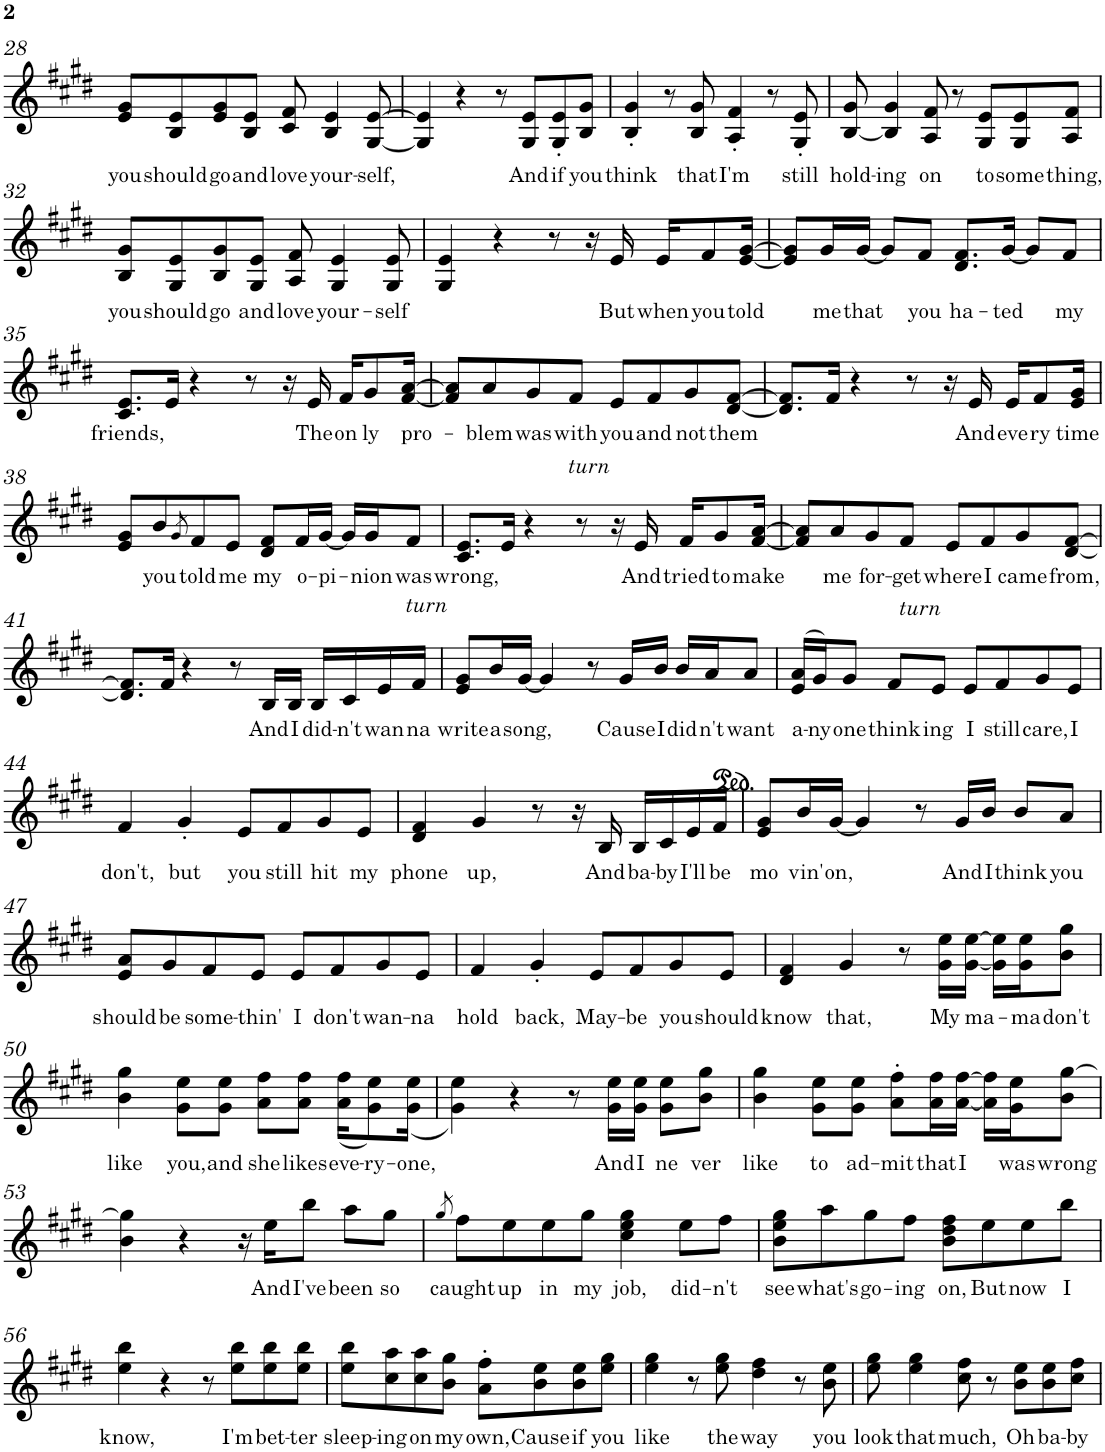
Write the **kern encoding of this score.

**kern	**text
*part1	*part1
*staff1	*staff1
*I"Piano	*
*I'Pno.	*
!!LO:PB:g=z
*clefG2	*
*k[f#c#g#d#]	*
*M4/4	*
=28	=28
!	!LO:LY:b
8e/ 8g#/L	you
!	!LO:LY:b
8B/ 8e/	should
!	!LO:LY:b
8e/ 8g#/	go
!	!LO:LY:b
8B/ 8e/J	and
!	!LO:LY:b
8c#/ 8f#/	love
!	!LO:LY:b
4B/ 4e/	your-
!	!LO:LY:b
[8G#/ [8e/	self,
=29	=29
4G#/] 4e/]	.
4r	.
8r	.
!	!LO:LY:b
8G#/ 8e/L	And
!	!LO:LY:b
8G#/' 8e/'	if
!	!LO:LY:b
8B/ 8g#/J	you
=30	=30
!	!LO:LY:b
4B/' 4g#/'	think
8r	.
!	!LO:LY:b
8B/ 8g#/	that
!	!LO:LY:b
4A/' 4f#/'	I'm
8r	.
!	!LO:LY:b
8G#/' 8e/'	still
=31	=31
!	!LO:LY:b
[8B/ 8g#/	hold-
!	!LO:LY:b
4B/] 4g#/	ing
!	!LO:LY:b
8A/ 8f#/	on
8r	.
!	!LO:LY:b
8G#/ 8e/L	to
!	!LO:LY:b
8G#/ 8e/	some
!	!LO:LY:b
8A/ 8f#/J	thing,
!!LO:LB:g=z
=32	=32
!	!LO:LY:b
8B/ 8g#/L	you
!	!LO:LY:b
8G#/ 8e/	should
!	!LO:LY:b
8B/ 8g#/	go
!	!LO:LY:b
8G#/ 8e/J	and
!	!LO:LY:b
8A/ 8f#/	love
!	!LO:LY:b
4G#/ 4e/	your-
!	!LO:LY:b
8G#/ 8e/	self
=33	=33
4G#/ 4e/	.
4r	.
8r	.
16r	.
!	!LO:LY:b
16e/	But
!	!LO:LY:b
16e/KL	when
!	!LO:LY:b
8f#/	you
!	!LO:LY:b
[16e/ [16g#/Jk	told
=34	=34
8e/] 8g#/]L	.
!	!LO:LY:b
16g#/L	me
!	!LO:LY:b
[16g#/JJ	that
8g#/L]	.
!	!LO:LY:b
8f#/J	you
!	!LO:LY:b
8.d#/ 8.f#/L	ha-
!	!LO:LY:b
[16g#/Jk	ted
8g#/L]	.
!	!LO:LY:b
8f#/J	my
!!LO:LB:g=z
=35	=35
!	!LO:LY:b
8.c#/ 8.e/L	friends,
16e/Jk	.
4r	.
8r	.
16r	.
!	!LO:LY:b
16e/	The
!	!LO:LY:b
16f#/KL	on
!	!LO:LY:b
8g#/	ly
!	!LO:LY:b
[16f#/ [16a/Jk	pro-
=36	=36
8f#/] 8a/]L	.
!	!LO:LY:b
8a/	blem
!	!LO:LY:b
8g#/	was
!LO:TX:b:i:t=turn	!
!	!LO:LY:b
8f#/J	with
!	!LO:LY:b
8e/L	you
!	!LO:LY:b
8f#/	and
!	!LO:LY:b
8g#/	not
!	!LO:LY:b
[8d#/ [8f#/J	them
=37	=37
8.d#/] 8.f#/]L	.
16f#/Jk	.
4r	.
8r	.
16r	.
!	!LO:LY:b
16e/	And
!	!LO:LY:b
16e/KL	eve
!	!LO:LY:b
8f#/	ry
!	!LO:LY:b
16e/ 16g#/Jk	time
!!LO:LB:g=z
=38	=38
8e/ 8g#/L	.
!	!LO:LY:b
8b/	you
8qg#/	.
!	!LO:LY:b
8f#/	told
!	!LO:LY:b
8e/J	me
!	!LO:LY:b
8d#/ 8f#/L	my
!	!LO:LY:b
16f#/L	o-
!	!LO:LY:b
[16g#/JJ	pi-
16g#/LL]	.
!	!LO:LY:b
16g#/J	nion
!LO:TX:b:i:t=turn	!
!	!LO:LY:b
8f#/J	was
=39	=39
!	!LO:LY:b
8.c#/ 8.e/L	wrong,
16e/Jk	.
4r	.
8r	.
16r	.
!	!LO:LY:b
16e/	And
!	!LO:LY:b
16f#/KL	tried
!	!LO:LY:b
8g#/	to
!	!LO:LY:b
[16f#/ [16a/Jk	make
=40	=40
8f#/] 8a/]L	.
!	!LO:LY:b
8a/	me
!	!LO:LY:b
8g#/	for-
!LO:TX:b:i:t=turn	!
!	!LO:LY:b
8f#/J	get
!	!LO:LY:b
8e/L	where
!	!LO:LY:b
8f#/	I
!	!LO:LY:b
8g#/	came
!	!LO:LY:b
[8d#/ [8f#/J	from,
!!LO:LB:g=z
=41	=41
8.d#/] 8.f#/]L	.
16f#/Jk	.
4r	.
8r	.
!	!LO:LY:b
16B/LL	And
!	!LO:LY:b
16B/JJ	I
!	!LO:LY:b
16B/LL	did-
!	!LO:LY:b
16c#/	n't
!	!LO:LY:b
16e/	wan
!	!LO:LY:b
16f#/JJ	na
=42	=42
!	!LO:LY:b
8e/ 8g#/L	write
!	!LO:LY:b
16b/L	a
!	!LO:LY:b
[16g#/JJ	song,
4g#/]	.
8r	.
!	!LO:LY:b
16g#/LL	Cause
!	!LO:LY:b
16b/JJ	I
!	!LO:LY:b
16b/LL	did
!	!LO:LY:b
16a/J	n't
!	!LO:LY:b
8a/J	want
=43	=43
!	!LO:LY:b
(>16e/ 16a/LL	a-
!	!LO:LY:b
16g#/J)	ny
!	!LO:LY:b
8g#/J	one
!	!LO:LY:b
8f#/L	think
!	!LO:LY:b
8e/J	ing
!	!LO:LY:b
8e/L	I
!	!LO:LY:b
8f#/	still
!	!LO:LY:b
8g#/	care,
!	!LO:LY:b
8e/J	I
!!LO:LB:g=z
=44	=44
!	!LO:LY:b
4f#/	don't,
!	!LO:LY:b
4g#'/	but
!	!LO:LY:b
8e/L	you
!	!LO:LY:b
8f#/	still
!	!LO:LY:b
8g#/	hit
!	!LO:LY:b
8e/J	my
=45	=45
!	!LO:LY:b
4d#/ 4f#/	phone
!	!LO:LY:b
4g#/	up,
8r	.
16r	.
!	!LO:LY:b
16B/	And
!	!LO:LY:b
16B/LL	ba-
!	!LO:LY:b
16c#/	by
!	!LO:LY:b
16e/	I'll
!	!LO:LY:b
16f#/JJ	be
=46	=46
!	!LO:LY:b
8e/ 8g#/L	mo
!	!LO:LY:b
16b/L	vin'
!	!LO:LY:b
[16g#/JJ	on,
4g#/]	.
8r	.
!	!LO:LY:b
16g#/LL	And
!	!LO:LY:b
16b/JJ	I
!	!LO:LY:b
8b/L	think
!	!LO:LY:b
8a/J	you
!!LO:LB:g=z
=47	=47
!	!LO:LY:b
8e/ 8a/L	should
!	!LO:LY:b
8g#/	be
!	!LO:LY:b
8f#/	some-
!	!LO:LY:b
8e/J	thin'
!	!LO:LY:b
8e/L	I
!	!LO:LY:b
8f#/	don't
!	!LO:LY:b
8g#/	wan-
!	!LO:LY:b
8e/J	na
=48	=48
!	!LO:LY:b
4f#/	hold
!	!LO:LY:b
4g#'/	back,
!	!LO:LY:b
8e/L	May-
!	!LO:LY:b
8f#/	be
!	!LO:LY:b
8g#/	you
!	!LO:LY:b
8e/J	should
=49	=49
!	!LO:LY:b
4d#/ 4f#/	know
!	!LO:LY:b
4g#/	that,
8r	.
!	!LO:LY:b
16g#\ 16ee\LL	My
!	!LO:LY:b
[16g#\ [16ee\JJ	ma-
16g#\] 16ee\]LL	.
!	!LO:LY:b
16g#\ 16ee\J	ma
!	!LO:LY:b
8b\ 8gg#\J	don't
!!LO:LB:g=z
=50	=50
!	!LO:LY:b
4b\ 4gg#\	like
!	!LO:LY:b
8g#\ 8ee\L	you,
!	!LO:LY:b
8g#\ 8ee\J	and
!	!LO:LY:b
8a\ 8ff#\L	she
!	!LO:LY:b
8a\ 8ff#\J	likes
!	!LO:LY:b
(<16a\ 16ff#\KL	eve-
!	!LO:LY:b
8g#\ 8ee\)	ry-
!	!LO:LY:b
(<16g#\ 16ee\Jk	one,
=51	=51
4g#\ 4ee\)	.
4r	.
8r	.
!	!LO:LY:b
16g#\ 16ee\LL	And
!	!LO:LY:b
16g#\ 16ee\JJ	I
!	!LO:LY:b
8g#\ 8ee\L	ne
!	!LO:LY:b
8b\ 8gg#\J	ver
=52	=52
!	!LO:LY:b
4b\ 4gg#\	like
!	!LO:LY:b
8g#\ 8ee\L	to
!	!LO:LY:b
8g#\ 8ee\J	ad-
!	!LO:LY:b
8a\' 8ff#\'L	mit
!	!LO:LY:b
16a\ 16ff#\L	that
!	!LO:LY:b
[16a\ [16ff#\JJ	I
16a\] 16ff#\]LL	.
!	!LO:LY:b
16g#\ 16ee\J	was
!	!LO:LY:b
8b\ [8gg#\J	wrong
!!LO:LB:g=z
=53	=53
4b\ 4gg#\]	.
4r	.
16r	.
!	!LO:LY:b
16ee\KL	And
!	!LO:LY:b
8bb\J	I've
!	!LO:LY:b
8aa\L	been
!	!LO:LY:b
8gg#\J	so
=54	=54
8qgg#/	.
!	!LO:LY:b
8ff#\L	caught
!	!LO:LY:b
8ee\	up
!	!LO:LY:b
8ee\	in
!	!LO:LY:b
8gg#\J	my
!	!LO:LY:b
4cc#\ 4ee\ 4gg#\	job,
!	!LO:LY:b
8ee\L	did-
!	!LO:LY:b
8ff#\J	n't
=55	=55
!	!LO:LY:b
8b\ 8ee\ 8gg#\L	see
!	!LO:LY:b
8aa\	what's
!	!LO:LY:b
8gg#\	go-
!	!LO:LY:b
8ff#\J	ing
!	!LO:LY:b
8b\ 8dd#\ 8ff#\L	on,
!	!LO:LY:b
8ee\	But
!	!LO:LY:b
8ee\	now
!	!LO:LY:b
8bb\J	I
!!LO:LB:g=z
=56	=56
!	!LO:LY:b
4ee\ 4bb\	know,
4r	.
8r	.
!	!LO:LY:b
8ee\ 8bb\L	I'm
!	!LO:LY:b
8ee\ 8bb\	bet-
!	!LO:LY:b
8ee\ 8bb\J	ter
=57	=57
!	!LO:LY:b
8ee\ 8bb\L	sleep-
!	!LO:LY:b
8cc#\ 8aa\	ing
!	!LO:LY:b
8cc#\ 8aa\	on
!	!LO:LY:b
8b\ 8gg#\J	my
!	!LO:LY:b
8a\' 8ff#\'L	own,
!	!LO:LY:b
8b\ 8ee\	Cause
!	!LO:LY:b
8b\ 8ee\	if
!	!LO:LY:b
8ee\ 8gg#\J	you
=58	=58
!	!LO:LY:b
4ee\ 4gg#\	like
8r	.
!	!LO:LY:b
8ee\ 8gg#\	the
!	!LO:LY:b
4dd#\ 4ff#\	way
8r	.
!	!LO:LY:b
8b\ 8ee\	you
=59	=59
!	!LO:LY:b
8ee\ 8gg#\	look
!	!LO:LY:b
4ee\ 4gg#\	that
!	!LO:LY:b
8cc#\ 8ff#\	much,
8r	.
!	!LO:LY:b
8b\ 8ee\L	Oh
!	!LO:LY:b
8b\ 8ee\	ba-
!	!LO:LY:b
8cc#\ 8ff#\J	by
=	=
*-	*-
